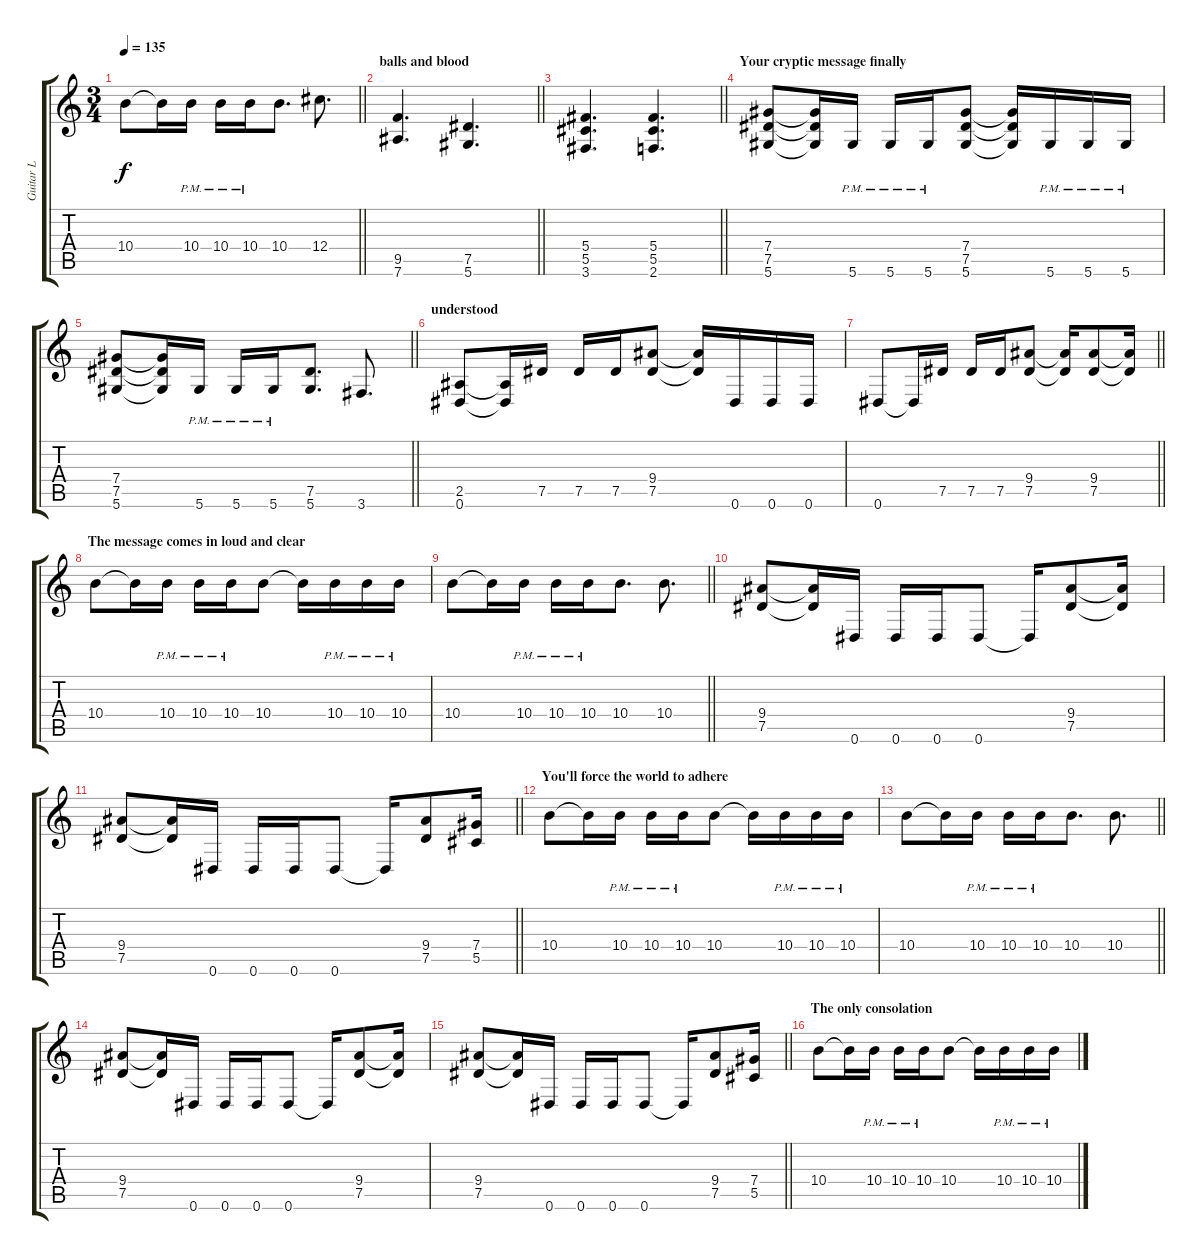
\track ("Guitar L" "Guitar L") {instrument distortionguitar}
\staff {score tabs}
\tuning (Eb4 Bb3 Gb3 Db3 Ab2 Eb2) {hide}
\ts (3 4)
\tempo 135
\clef g2
\barLineRight lightlight
\ks c
10.4.8{dy f} 10.4{t}.16 10.4{pm}.16 10.4{pm}.16 10.4{pm}.16 10.4.8{d} 12.4.8{d} |
\section ("" "balls and blood")
\barLineRight lightlight
(9.5 7.6).4{d} (7.5 5.6).4{d} |
\section ("" "")
\barLineRight lightlight
(5.4 5.5 3.6).4{d} (5.4 5.5 2.6).4{d} |
\section ("" "Your cryptic message finally ")
(7.4 7.5 5.6).8 (7.4{t} 7.5{t} 5.6{t}).16 5.6{pm}.16 5.6{pm}.16 5.6{pm}.16 (7.4 7.5 5.6).8 (7.4{t} 7.5{t} 5.6{t}).16 5.6{pm}.16 5.6{pm}.16 5.6{pm}.16 |
\barLineRight lightlight
(7.4 7.5 5.6).8 (7.4{t} 7.5{t} 5.6{t}).16 5.6{pm}.16 5.6{pm}.16 5.6{pm}.16 (7.5 5.6).8{d} 3.6.8{d} |
\section ("" "understood")
(2.5 0.6).8 (2.5{t} 0.6{t}).16 7.5.16 7.5.16 7.5.16 (9.4 7.5).8 (9.4{t} 7.5{t}).16 0.6.16 0.6.16 0.6.16 |
\barLineRight lightlight
0.6.8 0.6{t}.16 7.5.16 7.5.16 7.5.16 (9.4 7.5).8 (9.4{t} 7.5{t}).16 (9.4 7.5).8 (9.4{t} 7.5{t}).16 |
\section ("" "The message comes in loud and clear")
10.4.8 10.4{t}.16 10.4{pm}.16 10.4{pm}.16 10.4{pm}.16 10.4.8 10.4{t}.16 10.4{pm}.16 10.4{pm}.16 10.4{pm}.16 |
\barLineRight lightlight
10.4.8 10.4{t}.16 10.4{pm}.16 10.4{pm}.16 10.4{pm}.16 10.4.8{d} 10.4.8{d} |
\section ("" "")
(9.4 7.5).8 (9.4{t} 7.5{t}).16 0.6.16 0.6.16 0.6.16 0.6.8 0.6{t}.16 (9.4 7.5).8 (9.4{t} 7.5{t}).16 |
\barLineRight lightlight
(9.4 7.5).8 (9.4{t} 7.5{t}).16 0.6.16 0.6.16 0.6.16 0.6.8 0.6{t}.16 (9.4 7.5).8 (7.4 5.5).16 |
\section ("" "You'll force the world to adhere")
10.4.8 10.4{t}.16 10.4{pm}.16 10.4{pm}.16 10.4{pm}.16 10.4.8 10.4{t}.16 10.4{pm}.16 10.4{pm}.16 10.4{pm}.16 |
\barLineRight lightlight
10.4.8 10.4{t}.16 10.4{pm}.16 10.4{pm}.16 10.4{pm}.16 10.4.8{d} 10.4.8{d} |
\section ("" "")
(9.4 7.5).8 (9.4{t} 7.5{t}).16 0.6.16 0.6.16 0.6.16 0.6.8 0.6{t}.16 (9.4 7.5).8 (9.4{t} 7.5{t}).16 |
\barLineRight lightlight
(9.4 7.5).8 (9.4{t} 7.5{t}).16 0.6.16 0.6.16 0.6.16 0.6.8 0.6{t}.16 (9.4 7.5).8 (7.4 5.5).16 |
\section ("" "The only consolation ")
10.4.8 10.4{t}.16 10.4{pm}.16 10.4{pm}.16 10.4{pm}.16 10.4.8 10.4{t}.16 10.4{pm}.16 10.4{pm}.16 10.4{pm}.16
